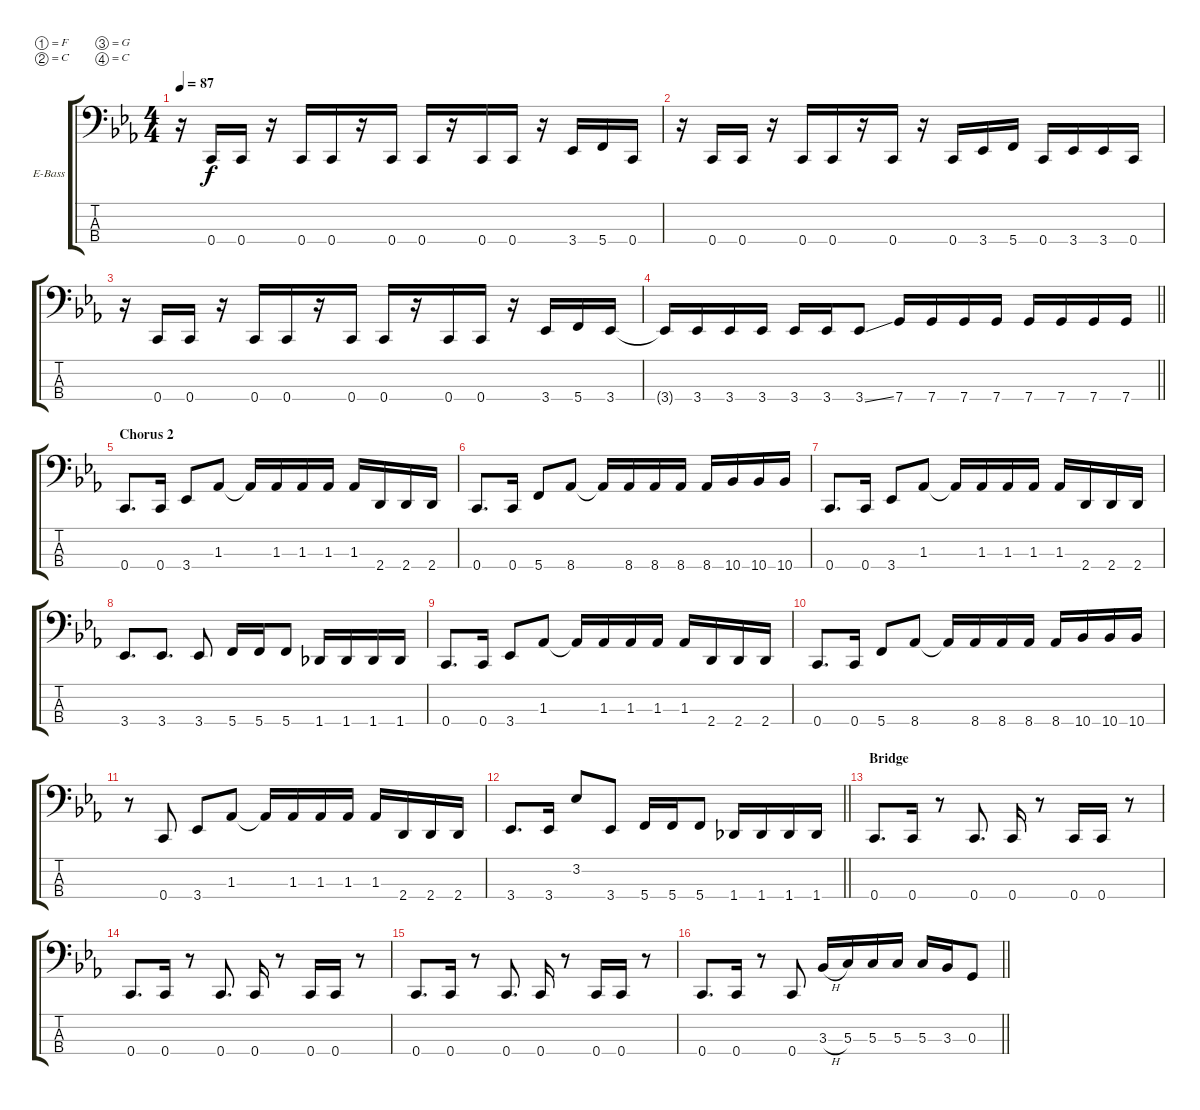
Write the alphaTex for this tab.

\bracketExtendMode groupsimilarinstruments
\firstSystemTrackNameOrientation horizontal
\otherSystemsTrackNameOrientation horizontal
\track ("John Moyer" "E-Bass") {instrument electricbassfinger}
\staff {score tabs}
\tuning (F2 C2 G1 C1)
\ts (4 4)
\tempo 87
\clef f4
\ks cminor
r.16{dy f} 0.4.16 0.4.16 r.16 0.4.16 0.4.16 r.16 0.4.16 0.4.16 r.16 0.4.16 0.4.16 r.16 3.4.16 5.4.16 0.4.16 |
r.16 0.4.16 0.4.16 r.16 0.4.16 0.4.16 r.16 0.4.16 r.16 0.4.16 3.4.16 5.4.16 0.4.16 3.4.16 3.4.16 0.4.16 |
r.16 0.4.16 0.4.16 r.16 0.4.16 0.4.16 r.16 0.4.16 0.4.16 r.16 0.4.16 0.4.16 r.16 3.4.16 5.4.16 3.4.16 |
\barLineRight lightlight
3.4{t}.16 3.4.16 3.4.16 3.4.16 3.4.16 3.4.16 3.4{ss}.8 7.4.16 7.4.16 7.4.16 7.4.16 7.4.16 7.4.16 7.4.16 7.4.16 |
\section ("" "Chorus 2")
0.4.8{d} 0.4.16 3.4.8 1.3.8 1.3{t}.16 1.3.16 1.3.16 1.3.16 1.3.16 2.4.16 2.4.16 2.4.16 |
0.4.8{d} 0.4.16 5.4.8 8.4.8 8.4{t}.16 8.4.16 8.4.16 8.4.16 8.4.16 10.4.16 10.4.16 10.4.16 |
0.4.8{d} 0.4.16 3.4.8 1.3.8 1.3{t}.16 1.3.16 1.3.16 1.3.16 1.3.16 2.4.16 2.4.16 2.4.16 |
3.4.8{d} 3.4.8{d} 3.4.8 5.4.16 5.4.16 5.4.8 1.4.16 1.4.16 1.4.16 1.4.16 |
0.4.8{d} 0.4.16 3.4.8 1.3.8 1.3{t}.16 1.3.16 1.3.16 1.3.16 1.3.16 2.4.16 2.4.16 2.4.16 |
0.4.8{d} 0.4.16 5.4.8 8.4.8 8.4{t}.16 8.4.16 8.4.16 8.4.16 8.4.16 10.4.16 10.4.16 10.4.16 |
r.8 0.4.8 3.4.8 1.3.8 1.3{t}.16 1.3.16 1.3.16 1.3.16 1.3.16 2.4.16 2.4.16 2.4.16 |
\barLineRight lightlight
3.4.8{d} 3.4.16 3.2.8 3.4.8 5.4.16 5.4.16 5.4.8 1.4.16 1.4.16 1.4.16 1.4.16 |
\section ("" "Bridge")
0.4.8{d} 0.4.16 r.8 0.4.8{d} 0.4.16 r.8 0.4.16 0.4.16 r.8 |
0.4.8{d} 0.4.16 r.8 0.4.8{d} 0.4.16 r.8 0.4.16 0.4.16 r.8 |
0.4.8{d} 0.4.16 r.8 0.4.8{d} 0.4.16 r.8 0.4.16 0.4.16 r.8 |
\barLineRight lightlight
0.4.8{d} 0.4.16 r.8 0.4.8 3.3{h}.16 5.3.16 5.3.16 5.3.16 5.3.16 3.3.16 0.3.8
